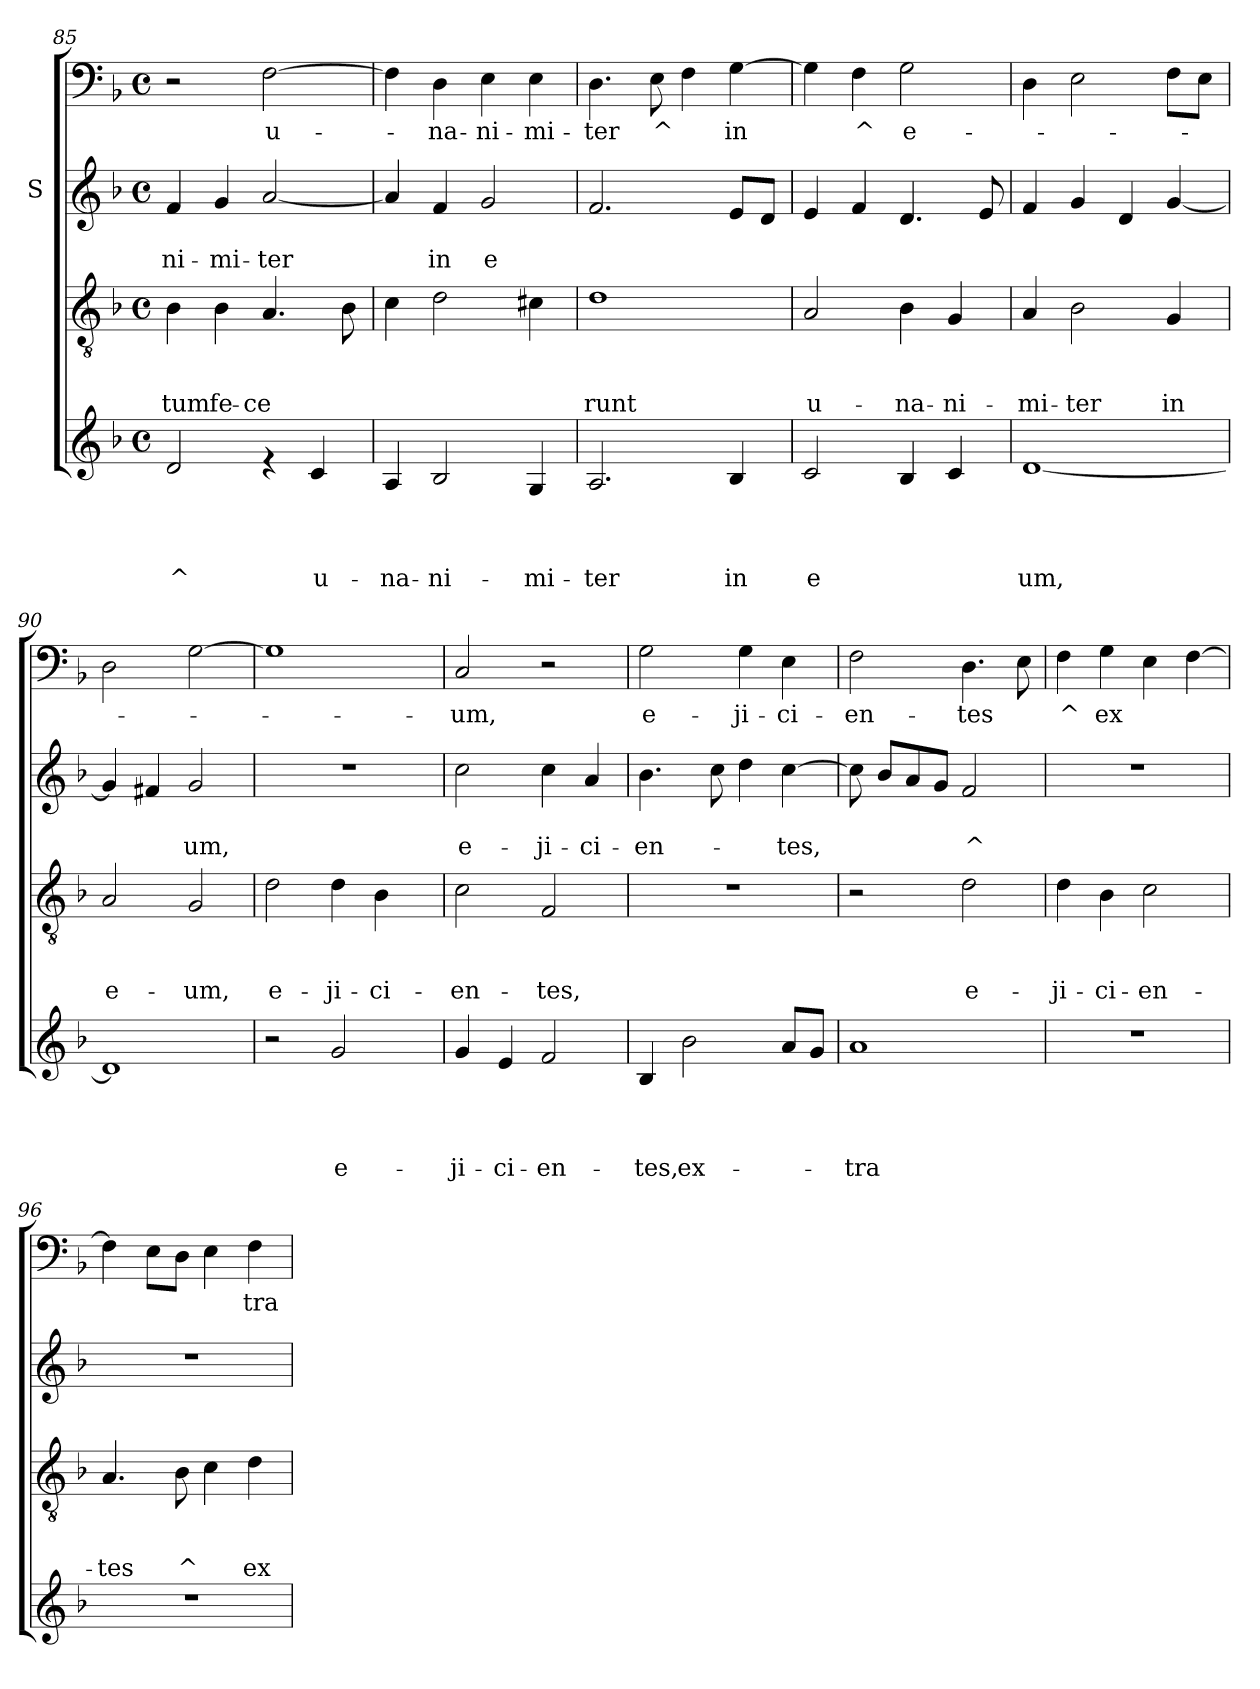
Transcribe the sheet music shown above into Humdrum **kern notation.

**kern	**text	**text	**text	**text	**kern	**text	**text	**text	**kern	**text	**text	**kern	**text
*part4	*part4	*part4	*part4	*part4	*part3	*part3	*part3	*part3	*part2	*part2	*part2	*part1	*part1
*staff4	*staff4	*staff4	*staff4	*staff4	*staff3	*staff3	*staff3	*staff3	*staff2	*staff2	*staff2	*staff1	*staff1
*	*	*	*	*	*	*	*	*	*I"S	*	*	*	*
*clefG2	*	*	*	*	*clefGv2	*	*	*	*clefG2	*	*	*clefF4	*
*k[b-]	*	*	*	*	*k[b-]	*	*	*	*k[b-]	*	*	*k[b-]	*
*F:	*	*	*	*	*F:	*	*	*	*F:	*	*	*F:	*
*M4/4	*	*	*	*	*M4/4	*	*	*	*M4/4	*	*	*M4/4	*
*met(c)	*	*	*	*	*met(c)	*	*	*	*met(c)	*	*	*met(c)	*
=85	=85	=85	=85	=85	=85	=85	=85	=85	=85	=85	=85	=85	=85
!	!	!	!	!LO:LY:b	!	!	!	!LO:LY:b	!	!	!LO:LY:b	!	!
2d/	.	.	.	^	4B-\	.	.	-tum	4f/	.	-ni-	2r	.
!	!	!	!	!	!	!	!	!LO:LY:b	!	!	!LO:LY:b	!	!
.	.	.	.	.	4B-\	.	.	fe-	4g/	.	-mi-	.	.
!	!	!	!	!	!	!	!	!LO:LY:b	!	!	!LO:LY:b	!	!LO:LY:b
4re	.	.	.	.	4.A/	.	.	-ce	[<2a/	.	-ter	[>2F\	u-
!	!	!	!	!LO:LY:b	!	!	!	!	!	!	!	!	!
4c/	.	.	.	u-	.	.	.	.	.	.	.	.	.
.	.	.	.	.	8B-\	.	.	.	.	.	.	.	.
=86	=86	=86	=86	=86	=86	=86	=86	=86	=86	=86	=86	=86	=86
!	!	!	!	!LO:LY:b	!	!	!	!	!	!	!	!	!
4A/	.	.	.	-na-	4c\	.	.	.	4a/]	.	.	4F\]	.
!	!	!	!	!LO:LY:b	!	!	!	!	!	!	!LO:LY:b	!	!LO:LY:b
2B-/	.	.	.	-ni-	2d\	.	.	.	4f/	.	in	4D\	-na-
!	!	!	!	!	!	!	!	!	!	!	!LO:LY:b	!	!LO:LY:b
.	.	.	.	.	.	.	.	.	2g/	.	e	4E\	-ni-
!	!	!	!	!LO:LY:b	!	!	!	!	!	!	!	!	!LO:LY:b
4G/	.	.	.	-mi-	4c#X\	.	.	.	.	.	.	4E\	-mi-
=87	=87	=87	=87	=87	=87	=87	=87	=87	=87	=87	=87	=87	=87
!	!	!	!	!LO:LY:b	!	!	!	!LO:LY:b	!	!	!	!	!LO:LY:b
2.A/	.	.	.	-ter	1d	.	.	runt	2.f/	.	.	4.D\	-ter
!	!	!	!	!	!	!	!	!	!	!	!	!	!LO:LY:b
.	.	.	.	.	.	.	.	.	.	.	.	8E\	^
.	.	.	.	.	.	.	.	.	.	.	.	4F\	.
!	!	!	!	!LO:LY:b	!	!	!	!	!	!	!	!	!LO:LY:b
4B-/	.	.	.	in	.	.	.	.	8e/L	.	.	[>4G\	in
.	.	.	.	.	.	.	.	.	8d/J	.	.	.	.
=88	=88	=88	=88	=88	=88	=88	=88	=88	=88	=88	=88	=88	=88
!	!	!	!	!LO:LY:b	!	!	!	!LO:LY:b	!	!	!	!	!
2c/	.	.	.	e	2A/	.	.	u-	4e/	.	.	4G\]	.
!	!	!	!	!	!	!	!	!	!	!	!	!	!LO:LY:b
.	.	.	.	.	.	.	.	.	4f/	.	.	4F\	^
!	!	!	!	!	!	!	!	!LO:LY:b	!	!	!	!	!LO:LY:b
4B-/	.	.	.	.	4B-\	.	.	-na-	4.d/	.	.	2G\	e-
!	!	!	!	!	!	!	!	!LO:LY:b	!	!	!	!	!
4c/	.	.	.	.	4G/	.	.	-ni-	.	.	.	.	.
.	.	.	.	.	.	.	.	.	8e/	.	.	.	.
!!LO:PB:g=z
=89	=89	=89	=89	=89	=89	=89	=89	=89	=89	=89	=89	=89	=89
!	!	!	!	!LO:LY:b	!	!	!	!LO:LY:b	!	!	!	!	!
[<1d	.	.	.	um,	4A/	.	.	-mi-	4f/	.	.	4D\	.
!	!	!	!	!	!	!	!	!LO:LY:b	!	!	!	!	!
.	.	.	.	.	2B-\	.	.	-ter	4g/	.	.	2E\	.
.	.	.	.	.	.	.	.	.	4d/	.	.	.	.
!	!	!	!	!	!	!	!	!LO:LY:b	!	!	!	!	!
.	.	.	.	.	4G/	.	.	in	[<4g/	.	.	8F\L	.
.	.	.	.	.	.	.	.	.	.	.	.	8E\J	.
=90	=90	=90	=90	=90	=90	=90	=90	=90	=90	=90	=90	=90	=90
!	!	!	!	!	!	!	!	!LO:LY:b	!	!	!	!	!
1d]	.	.	.	.	2A/	.	.	e-	4g/]	.	.	2D\	.
.	.	.	.	.	.	.	.	.	4f#X/	.	.	.	.
!	!	!	!	!	!	!	!	!LO:LY:b	!	!	!LO:LY:b	!	!
.	.	.	.	.	2G/	.	.	-um,	2g/	.	um,	[>2G\	.
=91	=91	=91	=91	=91	=91	=91	=91	=91	=91	=91	=91	=91	=91
!	!	!	!	!	!	!	!	!LO:LY:b	!	!	!	!	!
2r	.	.	.	.	2d\	.	.	e-	1r	.	.	1G]	.
!	!	!	!	!LO:LY:b	!	!	!	!LO:LY:b	!	!	!	!	!
2g/	.	.	.	e-	4d\	.	.	-ji-	.	.	.	.	.
!	!	!	!	!	!	!	!	!LO:LY:b	!	!	!	!	!
.	.	.	.	.	4B-\	.	.	-ci-	.	.	.	.	.
=92	=92	=92	=92	=92	=92	=92	=92	=92	=92	=92	=92	=92	=92
!	!	!	!	!LO:LY:b	!	!	!	!LO:LY:b	!	!	!LO:LY:b	!	!LO:LY:b
4g/	.	.	.	-ji-	2c\	.	.	-en-	2cc\	.	e-	2C/	-um,
!	!	!	!	!LO:LY:b	!	!	!	!	!	!	!	!	!
4e/	.	.	.	-ci-	.	.	.	.	.	.	.	.	.
!	!	!	!	!LO:LY:b	!	!	!	!LO:LY:b	!	!	!LO:LY:b	!	!
2f/	.	.	.	-en-	2F/	.	.	-tes,	4cc\	.	-ji-	2r	.
!	!	!	!	!	!	!	!	!	!	!	!LO:LY:b	!	!
.	.	.	.	.	.	.	.	.	4a/	.	-ci-	.	.
=93	=93	=93	=93	=93	=93	=93	=93	=93	=93	=93	=93	=93	=93
!	!	!	!	!LO:LY:b	!	!	!	!	!	!	!LO:LY:b	!	!LO:LY:b
4B-/	.	.	.	-tes,	1r	.	.	.	4.b-\	.	-en-	2G\	e-
!	!	!	!	!LO:LY:b	!	!	!	!	!	!	!	!	!
2b-\	.	.	.	ex-	.	.	.	.	.	.	.	.	.
.	.	.	.	.	.	.	.	.	8cc\	.	.	.	.
!	!	!	!	!	!	!	!	!	!	!	!	!	!LO:LY:b
.	.	.	.	.	.	.	.	.	4dd\	.	.	4G\	-ji-
!	!	!	!	!	!	!	!	!	!	!	!LO:LY:b	!	!LO:LY:b
8a/L	.	.	.	.	.	.	.	.	[>4cc\	.	-tes,	4E\	-ci-
8g/J	.	.	.	.	.	.	.	.	.	.	.	.	.
!!LO:LB:g=z
=94	=94	=94	=94	=94	=94	=94	=94	=94	=94	=94	=94	=94	=94
!	!	!	!	!LO:LY:b	!	!	!	!	!	!	!	!	!LO:LY:b
1a	.	.	.	-tra	2r	.	.	.	8cc\]	.	.	2F\	-en-
.	.	.	.	.	.	.	.	.	8b-/L	.	.	.	.
.	.	.	.	.	.	.	.	.	8a/	.	.	.	.
.	.	.	.	.	.	.	.	.	8g/J	.	.	.	.
!	!	!	!	!	!	!	!	!LO:LY:b	!	!	!LO:LY:b	!	!LO:LY:b
.	.	.	.	.	2d\	.	.	e-	2f/	.	^	4.D\	-tes
.	.	.	.	.	.	.	.	.	.	.	.	8E\	.
=95	=95	=95	=95	=95	=95	=95	=95	=95	=95	=95	=95	=95	=95
!	!	!	!	!	!	!	!	!LO:LY:b	!	!	!	!	!LO:LY:b
1r	.	.	.	.	4d\	.	.	-ji-	1r	.	.	4F\	^
!	!	!	!	!	!	!	!	!LO:LY:b	!	!	!	!	!LO:LY:b
.	.	.	.	.	4B-\	.	.	-ci-	.	.	.	4G\	ex
!	!	!	!	!	!	!	!	!LO:LY:b	!	!	!	!	!
.	.	.	.	.	2c\	.	.	-en-	.	.	.	4E\	.
.	.	.	.	.	.	.	.	.	.	.	.	[>4F\	.
=96	=96	=96	=96	=96	=96	=96	=96	=96	=96	=96	=96	=96	=96
!	!	!	!	!	!	!	!	!LO:LY:b	!	!	!	!	!
1r	.	.	.	.	4.A/	.	.	-tes	1r	.	.	4F\]	.
.	.	.	.	.	.	.	.	.	.	.	.	8E\L	.
!	!	!	!	!	!	!	!	!LO:LY:b	!	!	!	!	!
.	.	.	.	.	8B-\	.	.	^	.	.	.	8D\J	.
.	.	.	.	.	4c\	.	.	.	.	.	.	4E\	.
!	!	!	!	!	!	!	!	!LO:LY:b	!	!	!	!	!LO:LY:b
.	.	.	.	.	4d\	.	.	ex	.	.	.	4F\	tra
=	=	=	=	=	=	=	=	=	=	=	=	=	=
*-	*-	*-	*-	*-	*-	*-	*-	*-	*-	*-	*-	*-	*-
